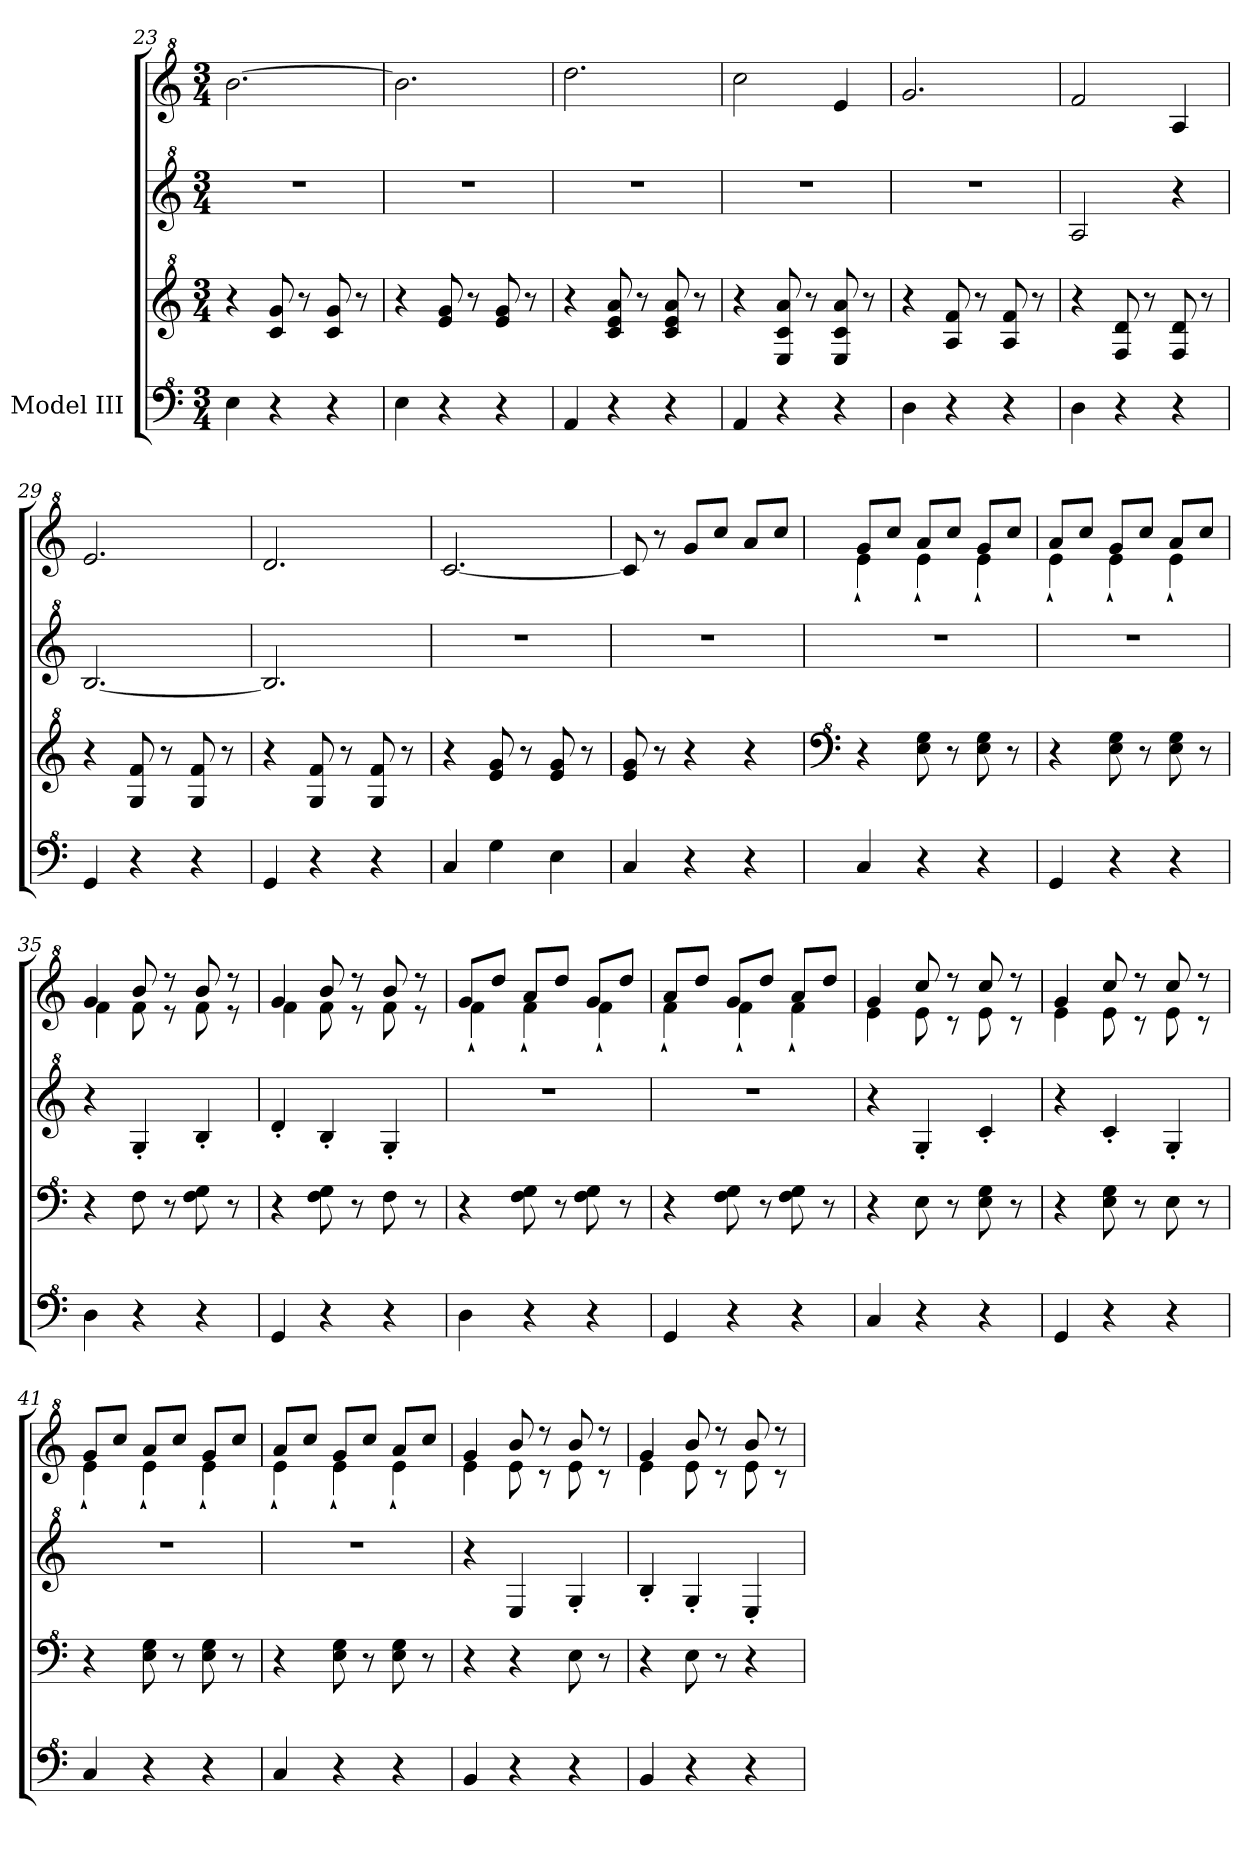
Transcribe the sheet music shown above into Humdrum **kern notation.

**kern	**kern	**kern	**kern
*part1	*part1	*part1	*part1
*staff4	*staff3	*staff2	*staff1
*I"Model III	*	*	*
*clefF^4	*clefG^2	*clefG^2	*clefG^2
*k[]	*k[]	*k[]	*k[]
*M3/4	*M3/4	*M3/4	*M3/4
=23	=23	=23	=23
4e\	4r	2.r	[2.bb\
4r	8cc/ 8gg/	.	.
.	8r	.	.
4r	8cc/ 8gg/	.	.
.	8r	.	.
=24	=24	=24	=24
4e\	4r	2.r	2.bb\]
4r	8ee/ 8gg/	.	.
.	8r	.	.
4r	8ee/ 8gg/	.	.
.	8r	.	.
=25	=25	=25	=25
4A/	4r	2.r	2.ddd\
4r	8cc/ 8ee/ 8aa/	.	.
.	8r	.	.
4r	8cc/ 8ee/ 8aa/	.	.
.	8r	.	.
=26	=26	=26	=26
4A/	4r	2.r	2ccc\
4r	8e/ 8cc/ 8aa/	.	.
.	8r	.	.
4r	8e/ 8cc/ 8aa/	.	4ee/
.	8r	.	.
=27	=27	=27	=27
4d\	4r	2.r	2.gg/
4r	8a/ 8ff/	.	.
.	8r	.	.
4r	8a/ 8ff/	.	.
.	8r	.	.
!!LO:LB:g=z
=28	=28	=28	=28
4d\	4r	2a/	2ff/
4r	8f/ 8dd/	.	.
.	8r	.	.
4r	8f/ 8dd/	4r	4a/
.	8r	.	.
=29	=29	=29	=29
4G/	4r	[2.b/	2.ee/
4r	8g/ 8ff/	.	.
.	8r	.	.
4r	8g/ 8ff/	.	.
.	8r	.	.
=30	=30	=30	=30
4G/	4r	2.b/]	2.dd/
4r	8g/ 8ff/	.	.
.	8r	.	.
4r	8g/ 8ff/	.	.
.	8r	.	.
=31	=31	=31	=31
4c/	4r	2.r	[2.cc/
4g\	8ee/ 8gg/	.	.
.	8r	.	.
4e\	8ee/ 8gg/	.	.
.	8r	.	.
=32	=32	=32	=32
4c/	8ee/ 8gg/	2.r	8cc/]
.	8r	.	8r
4r	4r	.	8gg/L
.	.	.	8ccc/J
4r	4r	.	8aa/L
.	.	.	8ccc/J
=33	=33	=33	=33
*	*clefF^4	*	*
*	*	*	*^
4c/	4r	2.r	8gg/L	4ee`\
.	.	.	8ccc/J	.
4r	8e\ 8g\	.	8aa/L	4ee`\
.	8r	.	8ccc/J	.
4r	8e\ 8g\	.	8gg/L	4ee`\
.	8r	.	8ccc/J	.
!!LO:LB:g=z	!!
=34	=34	=34	=34	=34
4G/	4r	2.r	8aa/L	4ee`\
.	.	.	8ccc/J	.
4r	8e\ 8g\	.	8gg/L	4ee`\
.	8r	.	8ccc/J	.
4r	8e\ 8g\	.	8aa/L	4ee`\
.	8r	.	8ccc/J	.
=35	=35	=35	=35	=35
4d\	4r	4r	4gg/	4ff\
4r	8f\	4g'/	8bb/	8ff\
.	8r	.	8r	8r
4r	8f\ 8g\	4b'/	8bb/	8ff\
.	8r	.	8r	8r
=36	=36	=36	=36	=36
4G/	4r	4dd'/	4gg/	4ff\
4r	8f\ 8g\	4b'/	8bb/	8ff\
.	8r	.	8r	8r
4r	8f\	4g'/	8bb/	8ff\
.	8r	.	8r	8r
=37	=37	=37	=37	=37
4d\	4r	2.r	8gg/L	4ff`\
.	.	.	8ddd/J	.
4r	8f\ 8g\	.	8aa/L	4ff`\
.	8r	.	8ddd/J	.
4r	8f\ 8g\	.	8gg/L	4ff`\
.	8r	.	8ddd/J	.
=38	=38	=38	=38	=38
4G/	4r	2.r	8aa/L	4ff`\
.	.	.	8ddd/J	.
4r	8f\ 8g\	.	8gg/L	4ff`\
.	8r	.	8ddd/J	.
4r	8f\ 8g\	.	8aa/L	4ff`\
.	8r	.	8ddd/J	.
=39	=39	=39	=39	=39
4c/	4r	4r	4gg/	4ee\
4r	8e\	4g'/	8ccc/	8ee\
.	8r	.	8r	8r
4r	8e\ 8g\	4cc'/	8ccc/	8ee\
.	8r	.	8r	8r
!!LO:PB:g=z	!!
=40	=40	=40	=40	=40
4G/	4r	4r	4gg/	4ee\
4r	8e\ 8g\	4cc'/	8ccc/	8ee\
.	8r	.	8r	8r
4r	8e\	4g'/	8ccc/	8ee\
.	8r	.	8r	8r
=41	=41	=41	=41	=41
4c/	4r	2.r	8gg/L	4ee`\
.	.	.	8ccc/J	.
4r	8e\ 8g\	.	8aa/L	4ee`\
.	8r	.	8ccc/J	.
4r	8e\ 8g\	.	8gg/L	4ee`\
.	8r	.	8ccc/J	.
=42	=42	=42	=42	=42
4c/	4r	2.r	8aa/L	4ee`\
.	.	.	8ccc/J	.
4r	8e\ 8g\	.	8gg/L	4ee`\
.	8r	.	8ccc/J	.
4r	8e\ 8g\	.	8aa/L	4ee`\
.	8r	.	8ccc/J	.
=43	=43	=43	=43	=43
4B/	4r	4r	4gg/	4ee\
4r	4r	4e/	8bb/	8ee\
.	.	.	8r	8r
4r	8e\	4g'/	8bb/	8ee\
.	8r	.	8r	8r
=44	=44	=44	=44	=44
4B/	4r	4b'/	4gg/	4ee\
4r	8e\	4g'/	8bb/	8ee\
.	8r	.	8r	8r
4r	4r	4e'/	8bb/	8ee\
.	.	.	8r	8r
*	*	*	*v	*v
=	=	=	=
*-	*-	*-	*-
